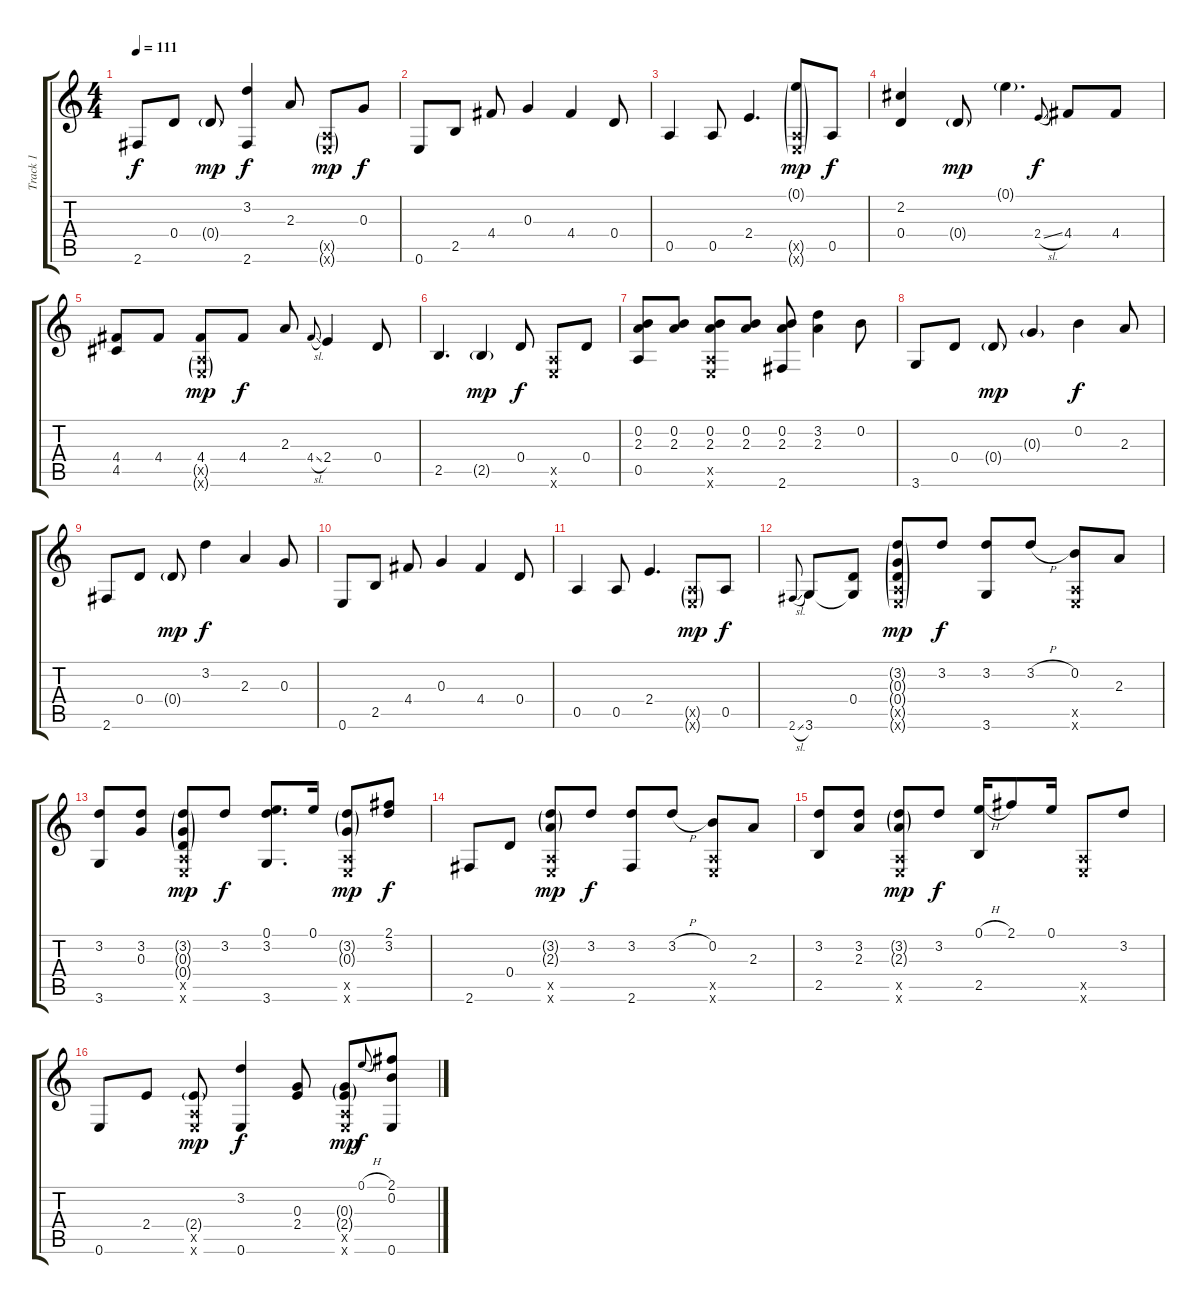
\track ("Track 1" "Track 1") {instrument acousticguitarsteel}
\staff {score tabs}
\tuning (E4 B3 G3 D3 A2 E2) {hide}
\ts (4 4)
\tempo 111
\clef g2
\ks c
2.6.8{dy f} 0.4.8 0.4{g}.8{dy mp} (3.2 2.6).4{dy f} 2.3.8 (0.5{g x} 0.6{g x}).8{dy mp} 0.3.8{dy f} |
0.6.8 2.5.8 4.4.8 0.3.4 4.4.4 0.4.8 |
0.5.4 0.5.8 2.4.4{d} (0.1{g} 0.5{g x} 0.6{g x}).8{dy mp} 0.5.8{dy f} |
(2.2 0.4).4 0.4{g}.8{dy mp} 0.1{g}.4{d} 2.4{sl}.8{gr onbeat dy f} 4.4.8 4.4.8 |
(4.4 4.5).8 4.4.8 (4.4 0.5{g x} 0.6{g x}).8{dy mp} 4.4.8{dy f} 2.3.8 4.4{sl}.8{gr onbeat} 2.4.4 0.4.8 |
2.5.4{d} 2.5{g}.4{dy mp} 0.4.8{dy f} (0.5{x} 0.6{x}).8 0.4.8 |
(0.2 2.3 0.5).8 (0.2 2.3).8 (0.2 2.3 0.5{x} 0.6{x}).8 (0.2 2.3).8 (0.2 2.3 2.6).8 (3.2 2.3).4 0.2.8 |
3.6.8 0.4.8 0.4{g}.8{dy mp} 0.3{g}.4 0.2.4{dy f} 2.3.8 |
2.6.8 0.4.8 0.4{g}.8{dy mp} 3.2.4{dy f} 2.3.4 0.3.8 |
0.6.8 2.5.8 4.4.8 0.3.4 4.4.4 0.4.8 |
0.5.4 0.5.8 2.4.4{d} (0.5{g x} 0.6{g x}).8{dy mp} 0.5.8{dy f} |
2.6{sl}.8{gr onbeat} 3.6.8 (0.4 3.6{t}).8 (3.2{g} 0.3{g} 0.4{g} 0.5{g x} 0.6{g x}).8{dy mp} 3.2.8{dy f} (3.2 3.6).8 3.2{h}.8 (0.2 0.5{x} 0.6{x}).8 2.3.8 |
(3.2 3.6).8 (3.2 0.3).8 (3.2{g} 0.3{g} 0.4{g} 0.5{x} 0.6{x}).8{dy mp} 3.2.8{dy f} (0.1 3.2 3.6).8{d} 0.1.16 (3.2{g} 0.3{g} 0.5{x} 0.6{x}).8{dy mp} (2.1 3.2).8{dy f} |
2.6.8 0.4.8 (3.2{g} 2.3{g} 0.5{x} 0.6{x}).8{dy mp} 3.2.8{dy f} (3.2 2.6).8 3.2{h}.8 (0.2 0.5{x} 0.6{x}).8 2.3.8 |
(3.2 2.5).8 (3.2 2.3).8 (3.2{g} 2.3{g} 0.5{x} 0.6{x}).8{dy mp} 3.2.8{dy f} (0.1{h} 2.5).16 2.1.8 0.1.16 (0.5{x} 0.6{x}).8 3.2.8 |
0.6.8 2.4.8 (2.4{g} 0.5{x} 0.6{x}).8{dy mp} (3.2 0.6).4{dy f} (0.3 2.4).8 (0.3{g} 2.4{g} 0.5{x} 0.6{x}).8{dy mp} 0.1{h}.8{gr onbeat dy f} (2.1 0.2 0.6).8
